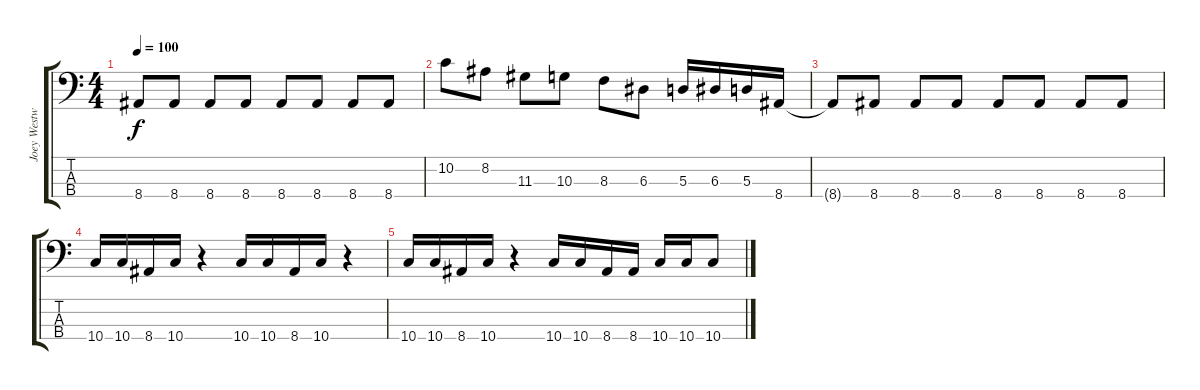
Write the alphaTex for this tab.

\track ("Joey Westwood" "Joey Westw") {instrument electricbasspick}
\staff {score tabs}
\tuning (G2 D2 A1 D1) {hide}
\ts (4 4)
\tempo 100
\clef f4
\ks c
8.4{t}.8{dy f} 8.4.8 8.4.8 8.4.8 8.4.8 8.4.8 8.4.8 8.4.8 |
10.2.8 8.2.8 11.3.8 10.3.8 8.3.8 6.3.8 5.3.16 6.3.16 5.3.16 8.4.16 |
8.4{t}.8 8.4.8 8.4.8 8.4.8 8.4.8 8.4.8 8.4.8 8.4.8 |
10.4.16 10.4.16 8.4.16 10.4.16 r.4 10.4.16 10.4.16 8.4.16 10.4.16 r.4 |
10.4.16 10.4.16 8.4.16 10.4.16 r.4 10.4.16 10.4.16 8.4.16 8.4.16 10.4.16 10.4.16 10.4.8
